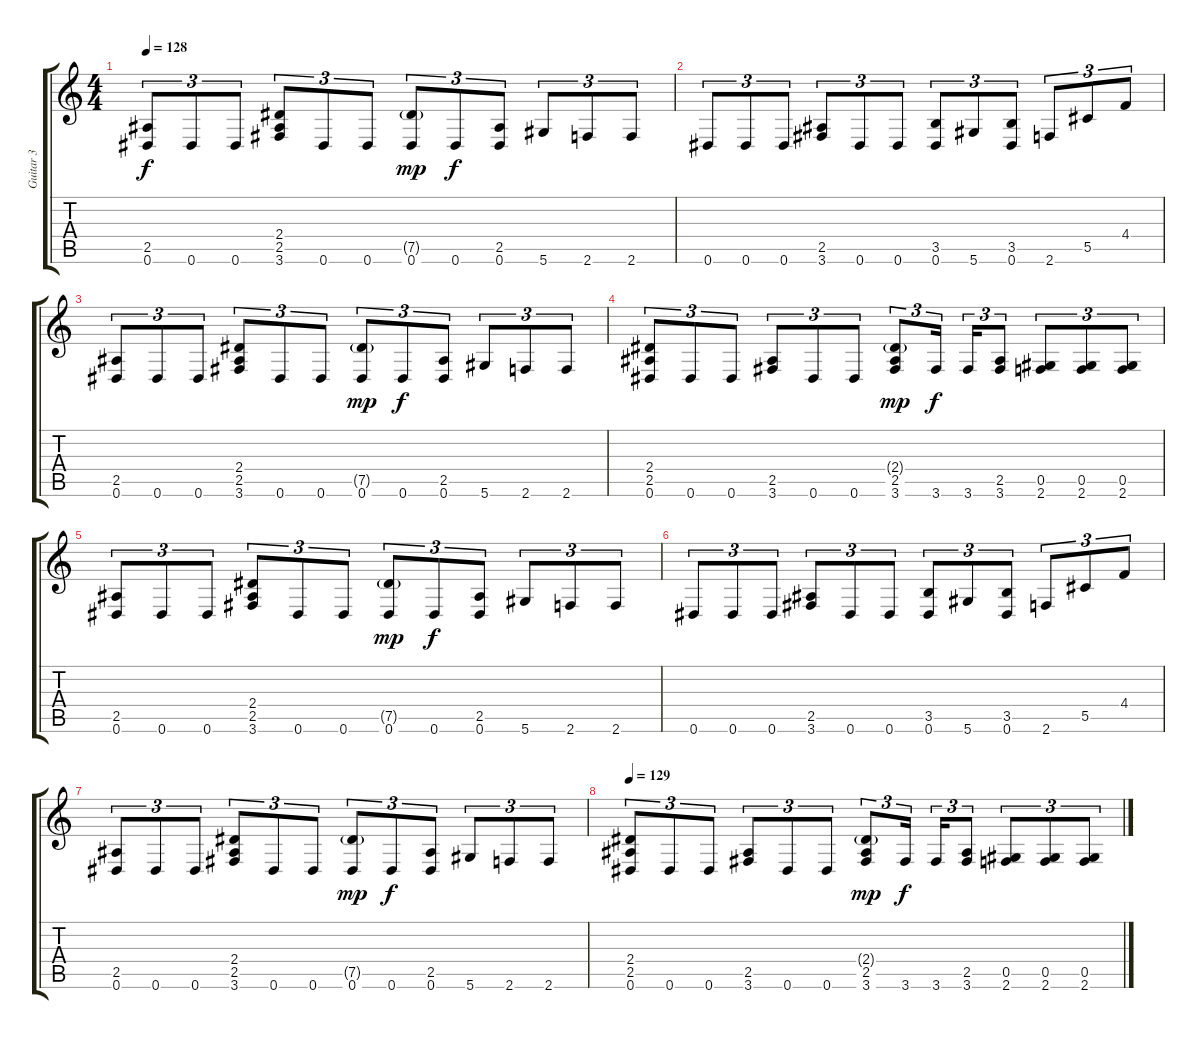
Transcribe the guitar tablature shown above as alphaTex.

\track ("Guitar 3" "Guitar 3") {instrument distortionguitar}
\staff {score tabs}
\tuning (Eb4 Bb3 Gb3 Db3 Ab2 Eb2) {hide}
\ts (4 4)
\tempo 128
\clef g2
\ks c
(2.5 0.6).8{tu (3 2) dy f volume 13} 0.6.8{tu (3 2)} 0.6.8{tu (3 2)} (2.4 2.5 3.6).8{tu (3 2)} 0.6.8{tu (3 2)} 0.6.8{tu (3 2)} (7.5{g} 0.6).8{tu (3 2) dy mp} 0.6.8{tu (3 2) dy f} (2.5 0.6).8{tu (3 2)} 5.6.8{tu (3 2)} 2.6.8{tu (3 2)} 2.6.8{tu (3 2)} |
0.6.8{tu (3 2)} 0.6.8{tu (3 2)} 0.6.8{tu (3 2)} (2.5 3.6).8{tu (3 2)} 0.6.8{tu (3 2)} 0.6.8{tu (3 2)} (3.5 0.6).8{tu (3 2)} 5.6.8{tu (3 2)} (3.5 0.6).8{tu (3 2)} 2.6.8{tu (3 2)} 5.5.8{tu (3 2)} 4.4.8{tu (3 2)} |
(2.5 0.6).8{tu (3 2)} 0.6.8{tu (3 2)} 0.6.8{tu (3 2)} (2.4 2.5 3.6).8{tu (3 2)} 0.6.8{tu (3 2)} 0.6.8{tu (3 2)} (7.5{g} 0.6).8{tu (3 2) dy mp} 0.6.8{tu (3 2) dy f} (2.5 0.6).8{tu (3 2)} 5.6.8{tu (3 2)} 2.6.8{tu (3 2)} 2.6.8{tu (3 2)} |
(2.4 2.5 0.6).8{tu (3 2)} 0.6.8{tu (3 2)} 0.6.8{tu (3 2)} (2.5 3.6).8{tu (3 2)} 0.6.8{tu (3 2)} 0.6.8{tu (3 2)} (2.4{g} 2.5 3.6).8{tu (3 2) dy mp} 3.6.16{tu (3 2) dy f} 3.6.16{tu (3 2)} (2.5 3.6).8{tu (3 2)} (0.5 2.6).8{tu (3 2)} (0.5 2.6).8{tu (3 2)} (0.5 2.6).8{tu (3 2)} |
(2.5 0.6).8{tu (3 2) volume 13} 0.6.8{tu (3 2)} 0.6.8{tu (3 2)} (2.4 2.5 3.6).8{tu (3 2)} 0.6.8{tu (3 2)} 0.6.8{tu (3 2)} (7.5{g} 0.6).8{tu (3 2) dy mp} 0.6.8{tu (3 2) dy f} (2.5 0.6).8{tu (3 2)} 5.6.8{tu (3 2)} 2.6.8{tu (3 2)} 2.6.8{tu (3 2)} |
0.6.8{tu (3 2)} 0.6.8{tu (3 2)} 0.6.8{tu (3 2)} (2.5 3.6).8{tu (3 2)} 0.6.8{tu (3 2)} 0.6.8{tu (3 2)} (3.5 0.6).8{tu (3 2)} 5.6.8{tu (3 2)} (3.5 0.6).8{tu (3 2)} 2.6.8{tu (3 2)} 5.5.8{tu (3 2)} 4.4.8{tu (3 2)} |
(2.5 0.6).8{tu (3 2)} 0.6.8{tu (3 2)} 0.6.8{tu (3 2)} (2.4 2.5 3.6).8{tu (3 2)} 0.6.8{tu (3 2)} 0.6.8{tu (3 2)} (7.5{g} 0.6).8{tu (3 2) dy mp} 0.6.8{tu (3 2) dy f} (2.5 0.6).8{tu (3 2)} 5.6.8{tu (3 2)} 2.6.8{tu (3 2)} 2.6.8{tu (3 2)} |
\tempo 129
(2.4 2.5 0.6).8{tu (3 2)} 0.6.8{tu (3 2)} 0.6.8{tu (3 2)} (2.5 3.6).8{tu (3 2)} 0.6.8{tu (3 2)} 0.6.8{tu (3 2)} (2.4{g} 2.5 3.6).8{tu (3 2) dy mp} 3.6.16{tu (3 2) dy f} 3.6.16{tu (3 2)} (2.5 3.6).8{tu (3 2)} (0.5 2.6).8{tu (3 2)} (0.5 2.6).8{tu (3 2)} (0.5 2.6).8{tu (3 2)}
